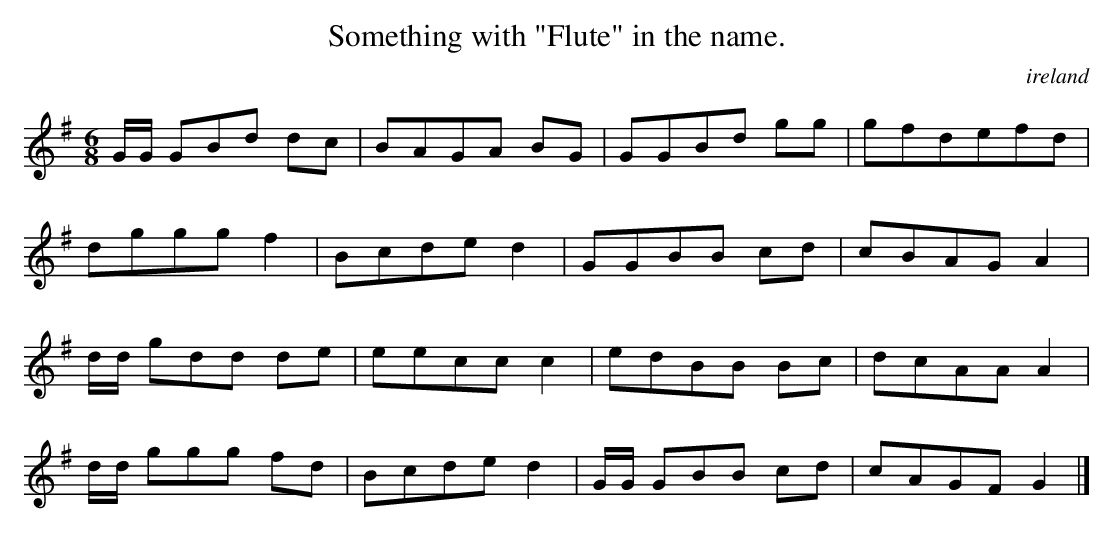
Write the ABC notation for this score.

X:1
T:Something with "Flute" in the name.
O:ireland
M:6/8
L:1/8
K:G
G/G/ GBd dc | BAGA BG | GGBd gg | gfdefd |
dggg f2 | Bcded2 | GGBB cd | cBAG A2 |
d/d/ gdd de | eecc c2 | edBB Bc | dcAA A2 |
d/d/ ggg fd | Bcde d2 | G/G/ GBB cd | cAGFG2 |]
